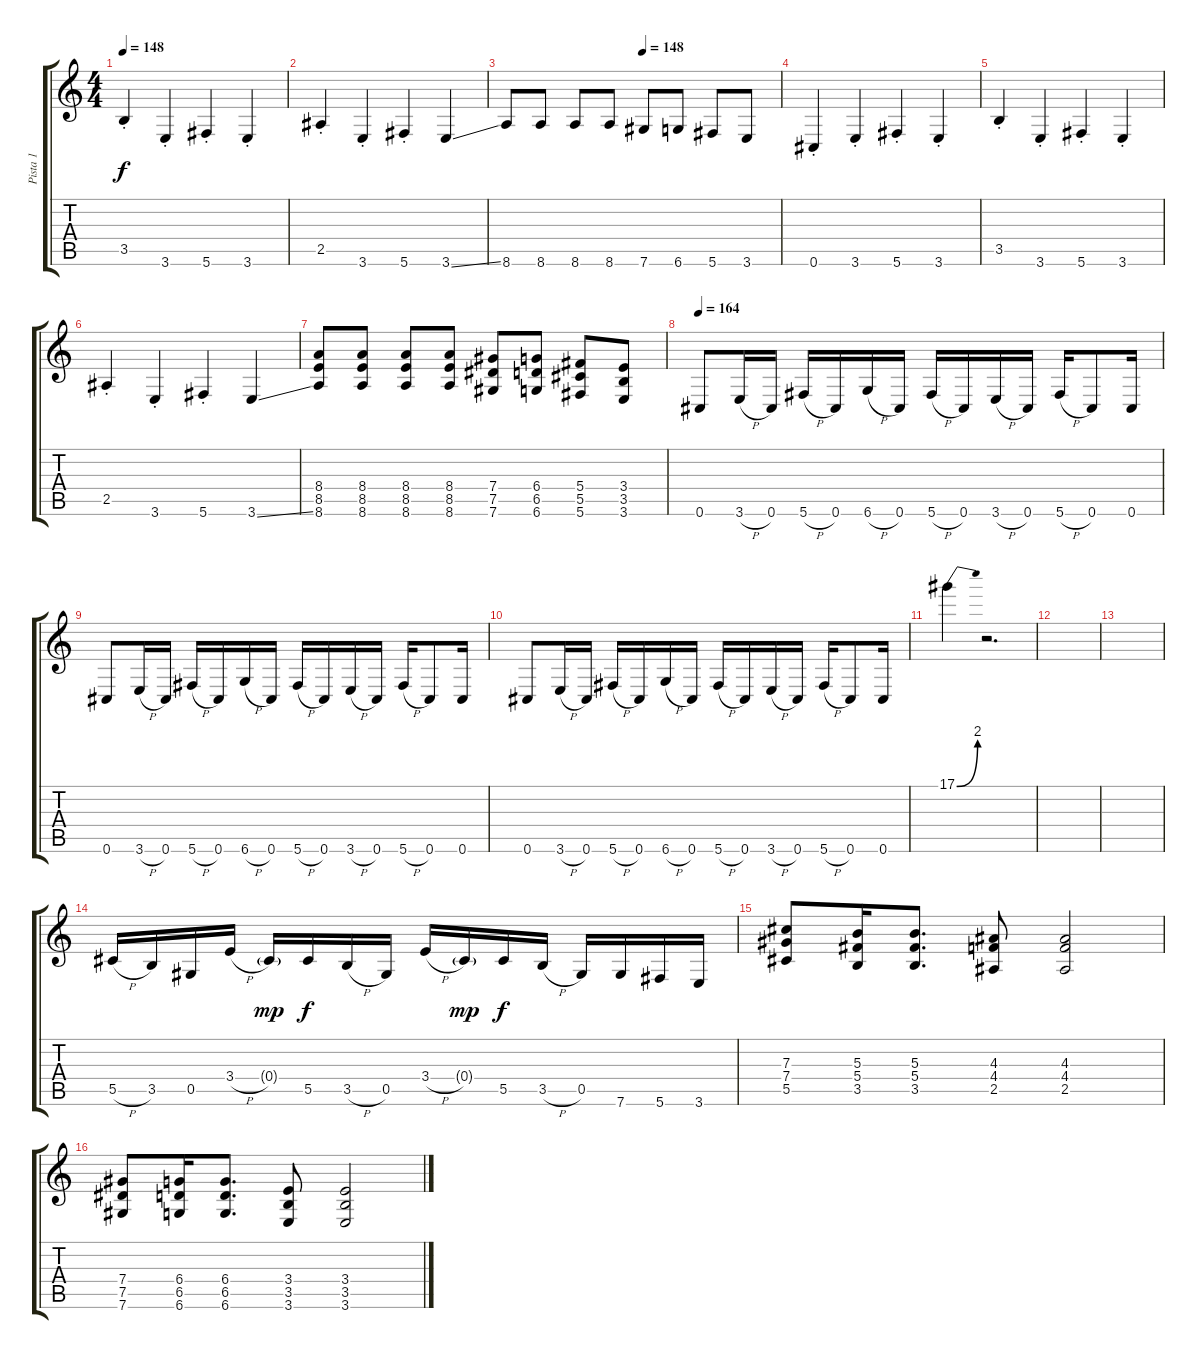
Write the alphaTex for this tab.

\track ("Pista 1" "Pista 1") {instrument distortionguitar}
\staff {score tabs}
\tuning (Eb4 Bb3 Gb3 Db3 Ab2 Db2) {hide}
\ts (4 4)
\tempo 148
\clef g2
\ks c
3.5{st}.4{dy f} 3.6{st}.4 5.6{st}.4 3.6{st}.4 |
2.5{st}.4 3.6{st}.4 5.6{st}.4 3.6{ss}.4 |
\tempo (148 0.5)
8.6.8 8.6.8 8.6.8 8.6.8 7.6.8 6.6.8 5.6.8 3.6.8 |
0.6{st}.4 3.6{st}.4 5.6{st}.4 3.6{st}.4 |
3.5{st}.4 3.6{st}.4 5.6{st}.4 3.6{st}.4 |
2.5{st}.4 3.6{st}.4 5.6{st}.4 3.6{ss}.4 |
(8.4 8.5 8.6).8 (8.4 8.5 8.6).8 (8.4 8.5 8.6).8 (8.4 8.5 8.6).8 (7.4 7.5 7.6).8 (6.4 6.5 6.6).8 (5.4 5.5 5.6).8 (3.4 3.5 3.6).8 |
\tempo 164
0.6.8{volume 16} 3.6{h}.16 0.6.16 5.6{h}.16 0.6.16 6.6{h}.16 0.6.16 5.6{h}.16 0.6.16 3.6{h}.16 0.6.16 5.6{h}.16 0.6.8 0.6.16 |
0.6.8 3.6{h}.16 0.6.16 5.6{h}.16 0.6.16 6.6{h}.16 0.6.16 5.6{h}.16 0.6.16 3.6{h}.16 0.6.16 5.6{h}.16 0.6.8 0.6.16 |
0.6.8 3.6{h}.16 0.6.16 5.6{h}.16 0.6.16 6.6{h}.16 0.6.16 5.6{h}.16 0.6.16 3.6{h}.16 0.6.16 5.6{h}.16 0.6.8 0.6.16 |
17.1{be (bend 0 0 60 8)}.4 r.2{d} |
|
|
5.5{h}.16 3.5.16 0.5.16 3.4{h}.16 0.4{g}.16{dy mp} 5.5.16{dy f} 3.5{h}.16 0.5.16 3.4{h}.16 0.4{g}.16{dy mp} 5.5.16{dy f} 3.5{h}.16 0.5.16 7.6.16 5.6.16 3.6.16 |
(7.3 7.4 5.5).8 (5.3 5.4 3.5).16 (5.3 5.4 3.5).8{d} (4.3 4.4 2.5).8 (4.3 4.4 2.5).2 |
(7.4 7.5 7.6).8 (6.4 6.5 6.6).16 (6.4 6.5 6.6).8{d} (3.4 3.5 3.6).8 (3.4 3.5 3.6).2
